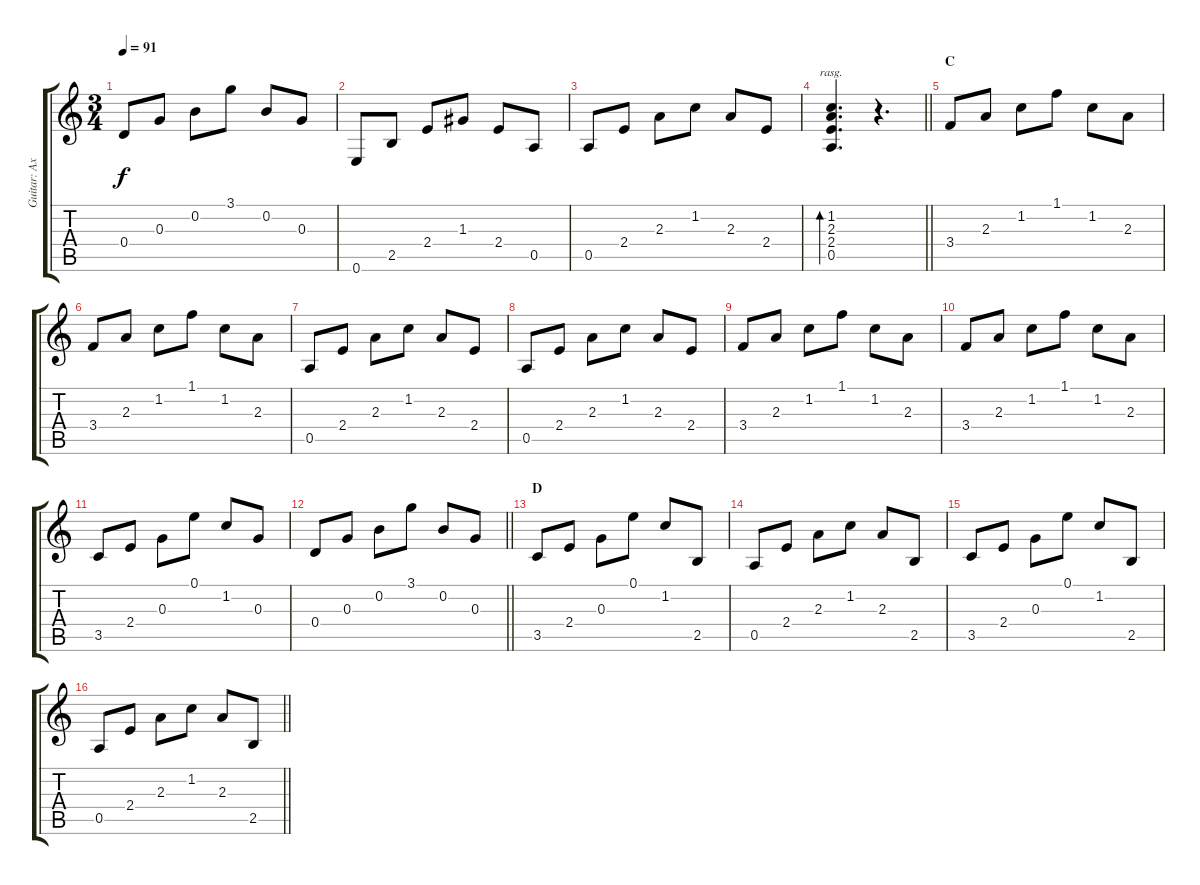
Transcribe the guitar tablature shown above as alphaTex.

\track ("Guitar: Axel" "Guitar: Ax") {instrument electricguitarjazz}
\staff {score tabs}
\tuning (E4 B3 G3 D3 A2 E2) {hide}
\ts (3 4)
\tempo 91
\clef g2
\ks c
0.4.8{dy f} 0.3.8 0.2.8 3.1.8 0.2.8 0.3.8 |
0.6.8 2.5.8 2.4.8 1.3.8 2.4.8 0.5.8 |
0.5.8 2.4.8 2.3.8 1.2.8 2.3.8 2.4.8 |
\barLineRight lightlight
(1.2 2.3 2.4 0.5).4{d bd 480 rasg ii} r.4{d} |
\section ("" "C")
3.4.8 2.3.8 1.2.8 1.1.8 1.2.8 2.3.8 |
3.4.8 2.3.8 1.2.8 1.1.8 1.2.8 2.3.8 |
0.5.8 2.4.8 2.3.8 1.2.8 2.3.8 2.4.8 |
0.5.8 2.4.8 2.3.8 1.2.8 2.3.8 2.4.8 |
3.4.8 2.3.8 1.2.8 1.1.8 1.2.8 2.3.8 |
3.4.8 2.3.8 1.2.8 1.1.8 1.2.8 2.3.8 |
3.5.8 2.4.8 0.3.8 0.1.8 1.2.8 0.3.8 |
\barLineRight lightlight
0.4.8 0.3.8 0.2.8 3.1.8 0.2.8 0.3.8 |
\section ("" "D")
3.5.8 2.4.8 0.3.8 0.1.8 1.2.8 2.5.8 |
0.5.8 2.4.8 2.3.8 1.2.8 2.3.8 2.5.8 |
3.5.8 2.4.8 0.3.8 0.1.8 1.2.8 2.5.8 |
\barLineRight lightlight
0.5.8 2.4.8 2.3.8 1.2.8 2.3.8 2.5.8
